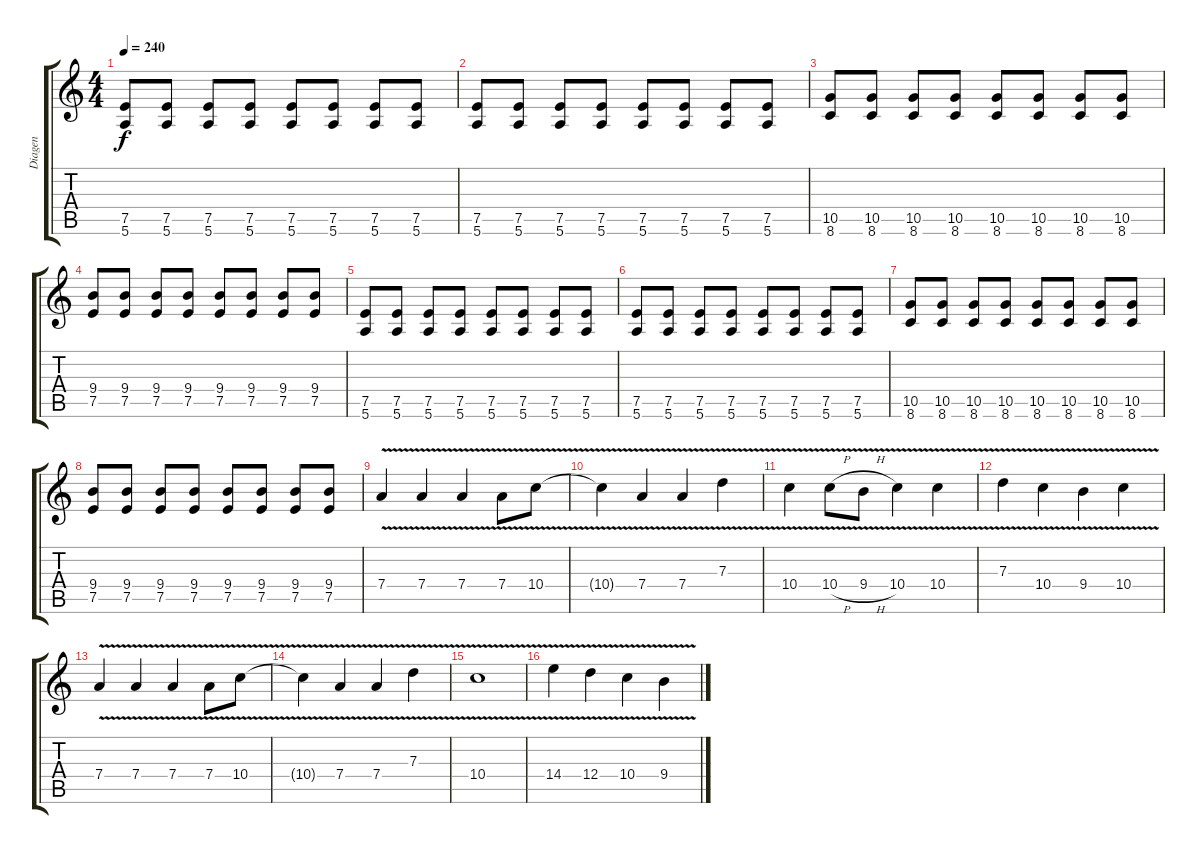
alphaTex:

\track ("Diagen" "Diagen") {instrument distortionguitar}
\staff {score tabs}
\tuning (E4 B3 G3 D3 A2 E2) {hide}
\ts (4 4)
\tempo 240
\clef g2
\ks c
(7.5 5.6).8{dy f} (7.5 5.6).8 (7.5 5.6).8 (7.5 5.6).8 (7.5 5.6).8 (7.5 5.6).8 (7.5 5.6).8 (7.5 5.6).8 |
(7.5 5.6).8 (7.5 5.6).8 (7.5 5.6).8 (7.5 5.6).8 (7.5 5.6).8 (7.5 5.6).8 (7.5 5.6).8 (7.5 5.6).8 |
(10.5 8.6).8 (10.5 8.6).8 (10.5 8.6).8 (10.5 8.6).8 (10.5 8.6).8 (10.5 8.6).8 (10.5 8.6).8 (10.5 8.6).8 |
(9.4 7.5).8 (9.4 7.5).8 (9.4 7.5).8 (9.4 7.5).8 (9.4 7.5).8 (9.4 7.5).8 (9.4 7.5).8 (9.4 7.5).8 |
(7.5 5.6).8 (7.5 5.6).8 (7.5 5.6).8 (7.5 5.6).8 (7.5 5.6).8 (7.5 5.6).8 (7.5 5.6).8 (7.5 5.6).8 |
(7.5 5.6).8 (7.5 5.6).8 (7.5 5.6).8 (7.5 5.6).8 (7.5 5.6).8 (7.5 5.6).8 (7.5 5.6).8 (7.5 5.6).8 |
(10.5 8.6).8 (10.5 8.6).8 (10.5 8.6).8 (10.5 8.6).8 (10.5 8.6).8 (10.5 8.6).8 (10.5 8.6).8 (10.5 8.6).8 |
(9.4 7.5).8 (9.4 7.5).8 (9.4 7.5).8 (9.4 7.5).8 (9.4 7.5).8 (9.4 7.5).8 (9.4 7.5).8 (9.4 7.5).8 |
7.4{v}.4{instrument distortionguitar} 7.4{v}.4 7.4{v}.4 7.4{v}.8 10.4{v}.8 |
10.4{v t}.4 7.4{v}.4 7.4{v}.4 7.3{v}.4 |
10.4{v}.4 10.4{v h}.8 9.4{v h}.8 10.4{v}.4 10.4{v}.4 |
7.3{v}.4 10.4{v}.4 9.4{v}.4 10.4{v}.4 |
7.4{v}.4 7.4{v}.4 7.4{v}.4 7.4{v}.8 10.4{v}.8 |
10.4{v t}.4 7.4{v}.4 7.4{v}.4 7.3{v}.4 |
10.4{v}.1 |
14.4{v}.4 12.4{v}.4 10.4{v}.4 9.4{v}.4
